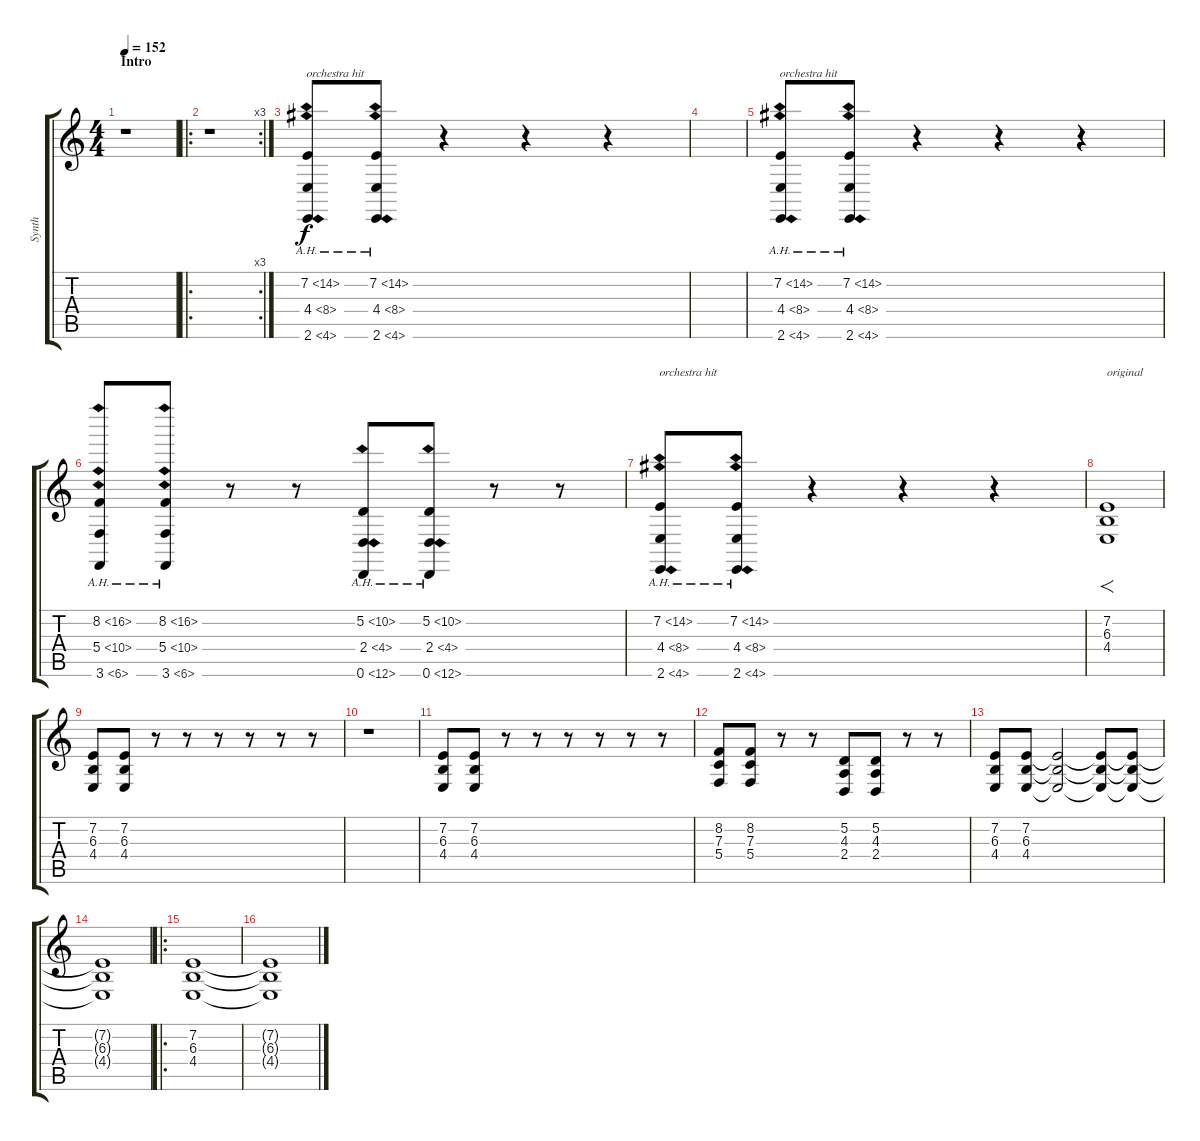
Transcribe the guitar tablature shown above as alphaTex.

\track ("Synth" "Synth") {instrument pad4choir}
\staff {score tabs}
\tuning (D4 A3 F3 C3 G2 D2) {hide}
\ts (4 4)
\section ("" "Intro")
\tempo 152
\clef g2
\ks c
r.1{dy f instrument pad4choir} |
\ro
\rc 3
r.1 |
(7.2{ah 7} 4.4{ah 4} 2.6{ah 2}).8{txt "orchestra hit" instrument orchestrahit} (7.2{ah 7} 4.4{ah 4} 2.6{ah 2}).8 r.4 r.4 r.4 |
|
(7.2{ah 7} 4.4{ah 4} 2.6{ah 2}).8{txt "orchestra hit" instrument orchestrahit} (7.2{ah 7} 4.4{ah 4} 2.6{ah 2}).8 r.4 r.4 r.4 |
(8.2{ah 8} 5.4{ah 5} 3.6{ah 3}).8 (8.2{ah 8} 5.4{ah 5} 3.6{ah 3}).8 r.8 r.8 (5.2{ah 5} 2.4{ah 2} 0.6{ah 12}).8 (5.2{ah 5} 2.4{ah 2} 0.6{ah 12}).8 r.8 r.8 |
(7.2{ah 7} 4.4{ah 4} 2.6{ah 2}).8{txt "orchestra hit" instrument orchestrahit} (7.2{ah 7} 4.4{ah 4} 2.6{ah 2}).8 r.4 r.4 r.4 |
(7.2 6.3 4.4).1{f txt "original" instrument pad4choir} |
(7.2 6.3 4.4).8 (7.2 6.3 4.4).8 r.8 r.8 r.8 r.8 r.8 r.8 |
r.1 |
(7.2 6.3 4.4).8 (7.2 6.3 4.4).8 r.8 r.8 r.8 r.8 r.8 r.8 |
(8.2 7.3 5.4).8 (8.2 7.3 5.4).8 r.8 r.8 (5.2 4.3 2.4).8 (5.2 4.3 2.4).8 r.8 r.8 |
(7.2 6.3 4.4).8 (7.2 6.3 4.4).8 (7.2{t} 6.3{t} 4.4{t}).2 (7.2{t} 6.3{t} 4.4{t}).8 (7.2{t} 6.3{t} 4.4{t}).8 |
(7.2{t} 6.3{t} 4.4{t}).1 |
\ro
(7.2 6.3 4.4).1 |
(7.2{t} 6.3{t} 4.4{t}).1
